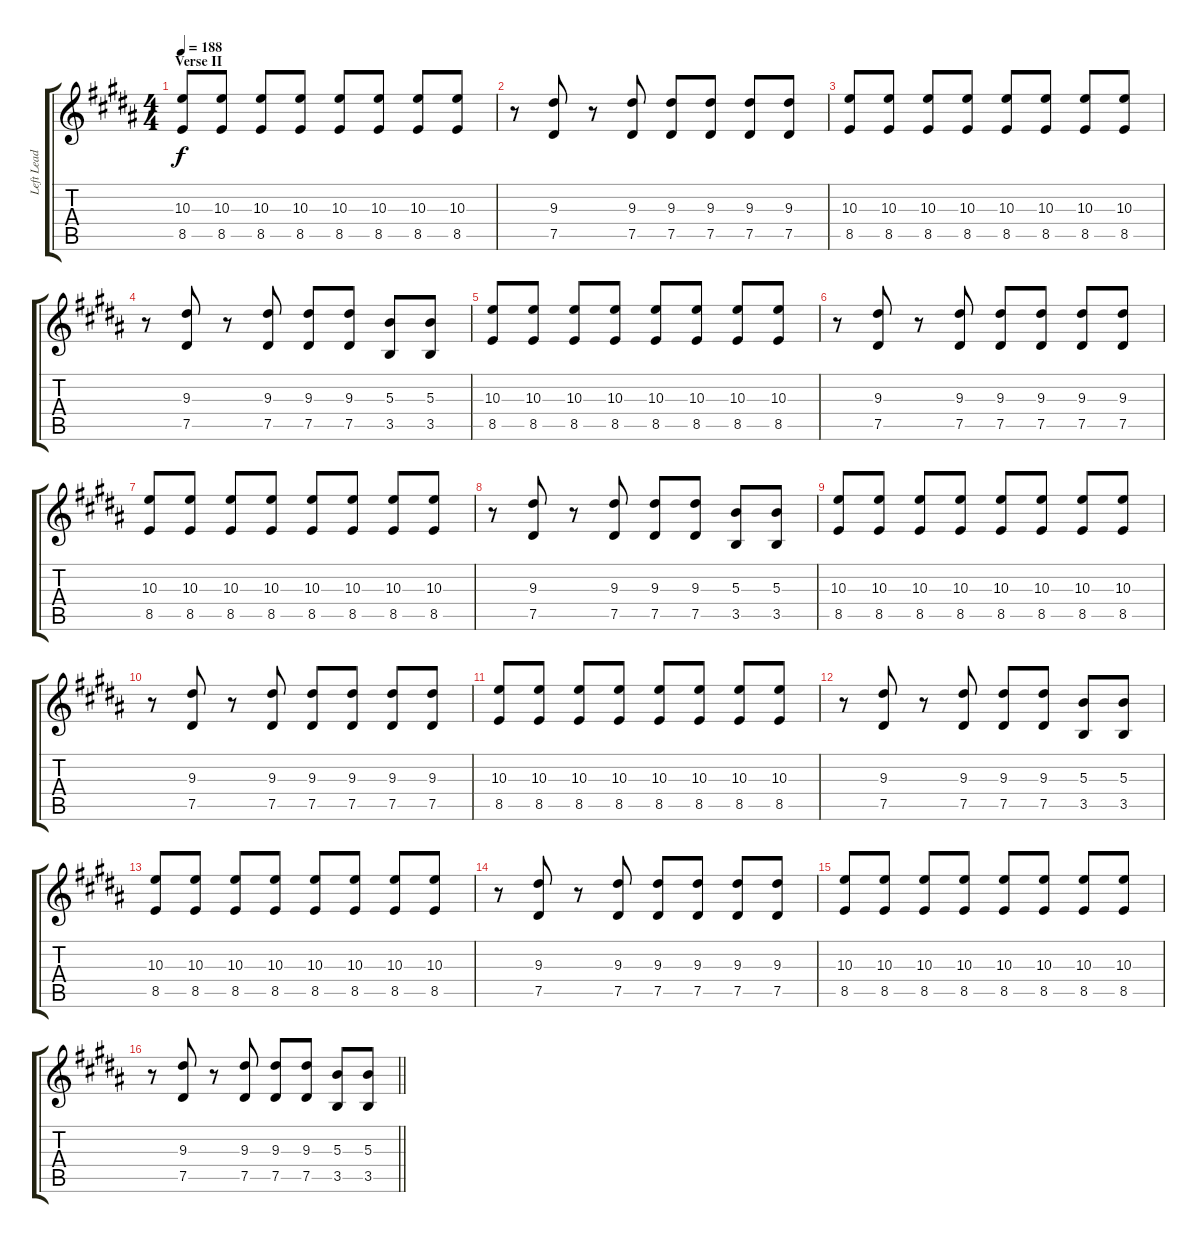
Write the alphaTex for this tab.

\track ("Left Lead Guitar" "Left Lead ") {instrument distortionguitar}
\staff {score tabs}
\tuning (Eb4 Bb3 Gb3 Db3 Ab2 Db2) {hide}
\ts (4 4)
\section ("" "Verse II")
\tempo 188
\clef g2
\ks b
(10.3 8.5).8{dy f} (10.3 8.5).8 (10.3 8.5).8 (10.3 8.5).8 (10.3 8.5).8 (10.3 8.5).8 (10.3 8.5).8 (10.3 8.5).8 |
r.8 (9.3 7.5).8 r.8 (9.3 7.5).8 (9.3 7.5).8 (9.3 7.5).8 (9.3 7.5).8 (9.3 7.5).8 |
(10.3 8.5).8 (10.3 8.5).8 (10.3 8.5).8 (10.3 8.5).8 (10.3 8.5).8 (10.3 8.5).8 (10.3 8.5).8 (10.3 8.5).8 |
r.8 (9.3 7.5).8 r.8 (9.3 7.5).8 (9.3 7.5).8 (9.3 7.5).8 (5.3 3.5).8 (5.3 3.5).8 |
(10.3 8.5).8 (10.3 8.5).8 (10.3 8.5).8 (10.3 8.5).8 (10.3 8.5).8 (10.3 8.5).8 (10.3 8.5).8 (10.3 8.5).8 |
r.8 (9.3 7.5).8 r.8 (9.3 7.5).8 (9.3 7.5).8 (9.3 7.5).8 (9.3 7.5).8 (9.3 7.5).8 |
(10.3 8.5).8 (10.3 8.5).8 (10.3 8.5).8 (10.3 8.5).8 (10.3 8.5).8 (10.3 8.5).8 (10.3 8.5).8 (10.3 8.5).8 |
r.8 (9.3 7.5).8 r.8 (9.3 7.5).8 (9.3 7.5).8 (9.3 7.5).8 (5.3 3.5).8 (5.3 3.5).8 |
(10.3 8.5).8 (10.3 8.5).8 (10.3 8.5).8 (10.3 8.5).8 (10.3 8.5).8 (10.3 8.5).8 (10.3 8.5).8 (10.3 8.5).8 |
r.8 (9.3 7.5).8 r.8 (9.3 7.5).8 (9.3 7.5).8 (9.3 7.5).8 (9.3 7.5).8 (9.3 7.5).8 |
(10.3 8.5).8 (10.3 8.5).8 (10.3 8.5).8 (10.3 8.5).8 (10.3 8.5).8 (10.3 8.5).8 (10.3 8.5).8 (10.3 8.5).8 |
r.8 (9.3 7.5).8 r.8 (9.3 7.5).8 (9.3 7.5).8 (9.3 7.5).8 (5.3 3.5).8 (5.3 3.5).8 |
(10.3 8.5).8 (10.3 8.5).8 (10.3 8.5).8 (10.3 8.5).8 (10.3 8.5).8 (10.3 8.5).8 (10.3 8.5).8 (10.3 8.5).8 |
r.8 (9.3 7.5).8 r.8 (9.3 7.5).8 (9.3 7.5).8 (9.3 7.5).8 (9.3 7.5).8 (9.3 7.5).8 |
(10.3 8.5).8 (10.3 8.5).8 (10.3 8.5).8 (10.3 8.5).8 (10.3 8.5).8 (10.3 8.5).8 (10.3 8.5).8 (10.3 8.5).8 |
\barLineRight lightlight
r.8 (9.3 7.5).8 r.8 (9.3 7.5).8 (9.3 7.5).8 (9.3 7.5).8 (5.3 3.5).8 (5.3 3.5).8
